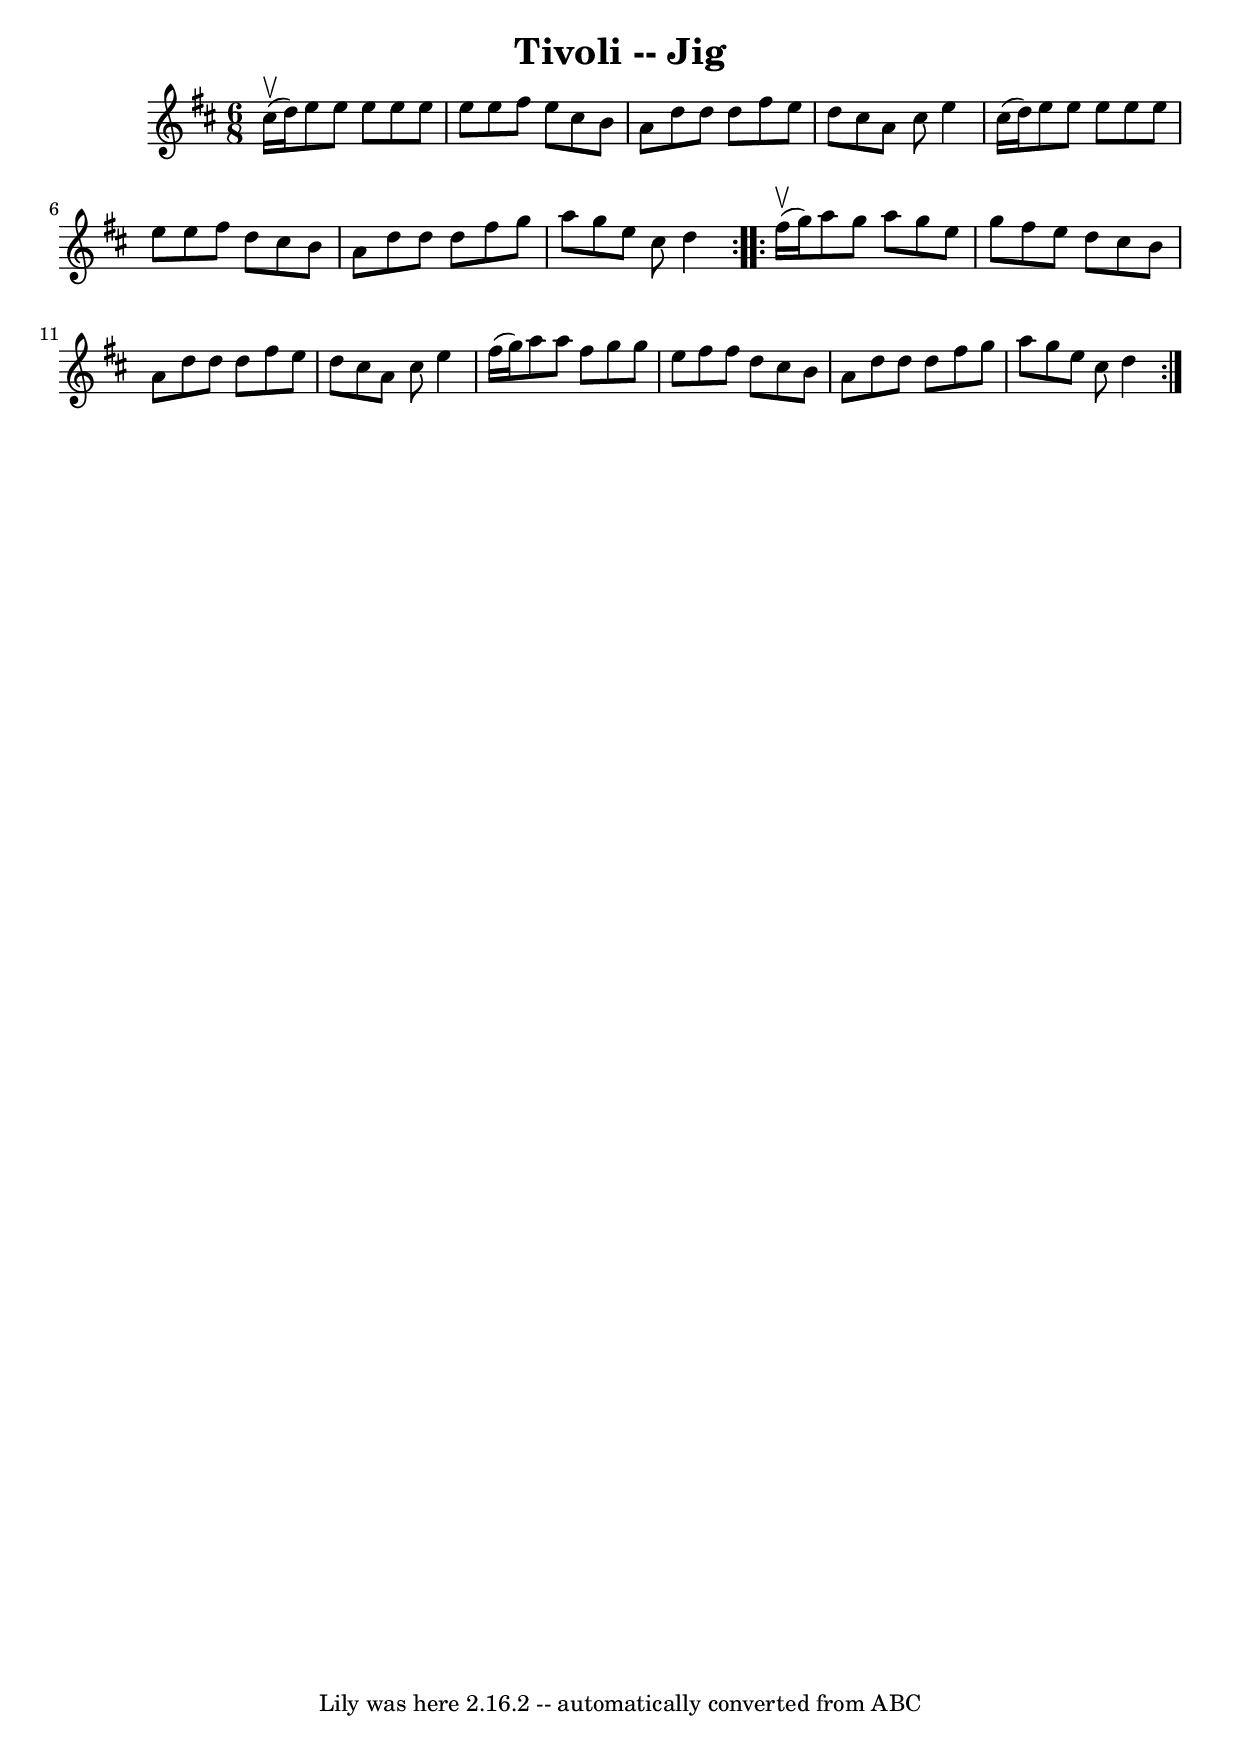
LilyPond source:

\version "2.7.40"
\include "Mammoth.ily"
\header {
	book = "Ryan's Mammoth Collection"
	crossRefNumber = "1"
	footnotes = "\\\\89 463"
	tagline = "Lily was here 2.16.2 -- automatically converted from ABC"
	title = "Tivoli -- Jig"
}
voicedefault =  {
\set Score.defaultBarType = "empty"

\repeat volta 2 {
\time 6/8 \key d \major cis''16^\upbow(d''16) |
 e''8    
e''8 e''8 e''8 e''8 e''8    |
 e''8 fis''8 e''8    
cis''8 b'8 a'8    |
 d''8 d''8 d''8 fis''8 e''8    
d''8    |
 cis''8 a'8 cis''8 e''4 cis''16 (d''16)   
|
 e''8 e''8 e''8 e''8 e''8 e''8    |
 e''8    
fis''8 d''8 cis''8 b'8 a'8    |
 d''8 d''8 d''8    
fis''8 g''8 a''8    |
 g''8 e''8 cis''8 d''4    }     
\repeat volta 2 { fis''16^\upbow(g''16) |
 a''8 g''8    
a''8 g''8 e''8 g''8    |
 fis''8 e''8 d''8 cis''8    
b'8 a'8    |
 d''8 d''8 d''8 fis''8 e''8 d''8    
|
 cis''8 a'8 cis''8 e''4 fis''16 (g''16)   |
  
 a''8 a''8 fis''8 g''8 g''8 e''8    |
 fis''8    
fis''8 d''8 cis''8 b'8 a'8    |
 d''8 d''8 d''8    
fis''8 g''8 a''8    |
 g''8 e''8 cis''8 d''4    }   
}

\score{
    <<

	\context Staff="default"
	{
	    \voicedefault 
	}

    >>
	\layout {
	}
	\midi {}
}
